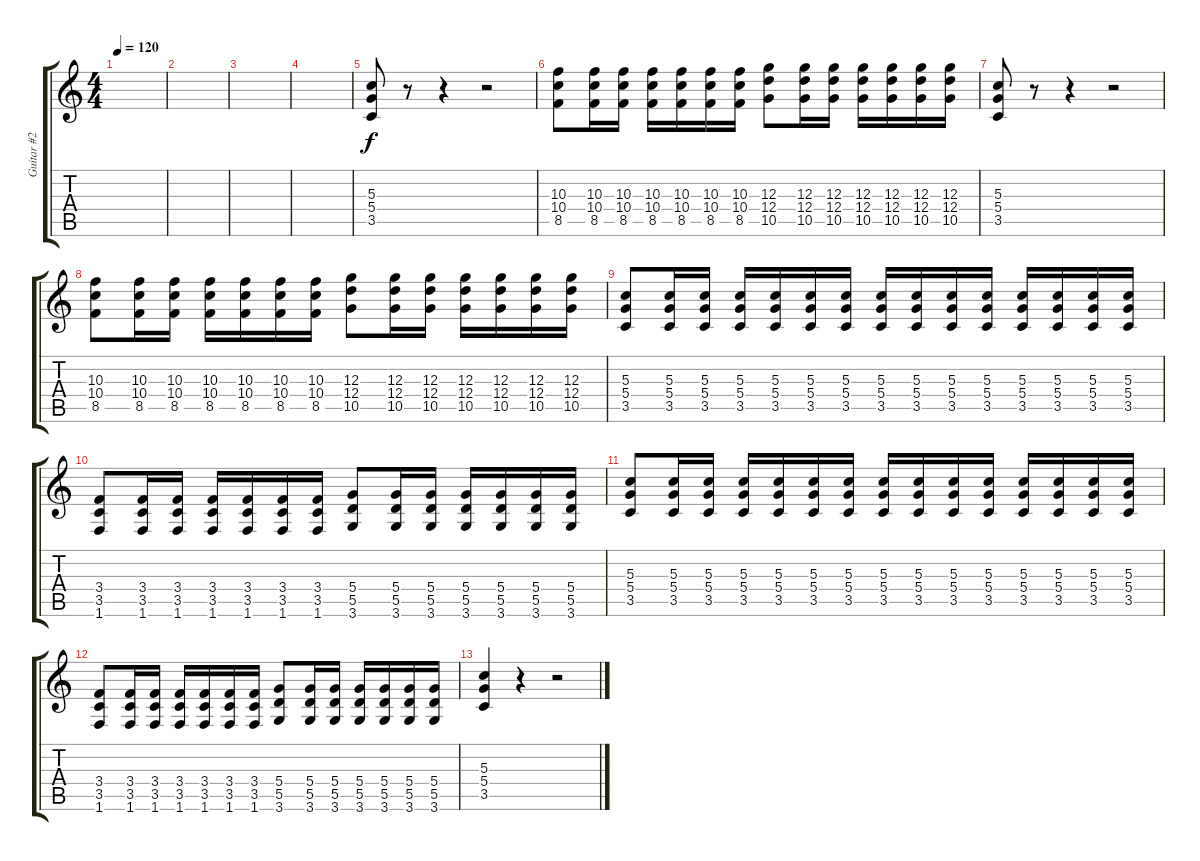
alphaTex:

\track ("Guitar #2" "Guitar #2") {instrument distortionguitar}
\staff {score tabs}
\tuning (E4 B3 G3 D3 A2 E2) {hide}
\ts (4 4)
\tempo 120
\clef g2
\ks c
|
|
|
|
(5.3 5.4 3.5).8 r.8 r.4 r.2 |
(10.3 10.4 8.5).8 (10.3 10.4 8.5).16 (10.3 10.4 8.5).16 (10.3 10.4 8.5).16 (10.3 10.4 8.5).16 (10.3 10.4 8.5).16 (10.3 10.4 8.5).16 (12.3 12.4 10.5).8 (12.3 12.4 10.5).16 (12.3 12.4 10.5).16 (12.3 12.4 10.5).16 (12.3 12.4 10.5).16 (12.3 12.4 10.5).16 (12.3 12.4 10.5).16 |
(5.3 5.4 3.5).8 r.8 r.4 r.2 |
(10.3 10.4 8.5).8 (10.3 10.4 8.5).16 (10.3 10.4 8.5).16 (10.3 10.4 8.5).16 (10.3 10.4 8.5).16 (10.3 10.4 8.5).16 (10.3 10.4 8.5).16 (12.3 12.4 10.5).8 (12.3 12.4 10.5).16 (12.3 12.4 10.5).16 (12.3 12.4 10.5).16 (12.3 12.4 10.5).16 (12.3 12.4 10.5).16 (12.3 12.4 10.5).16 |
(5.3 5.4 3.5).8 (5.3 5.4 3.5).16 (5.3 5.4 3.5).16 (5.3 5.4 3.5).16 (5.3 5.4 3.5).16 (5.3 5.4 3.5).16 (5.3 5.4 3.5).16 (5.3 5.4 3.5).16 (5.3 5.4 3.5).16 (5.3 5.4 3.5).16 (5.3 5.4 3.5).16 (5.3 5.4 3.5).16 (5.3 5.4 3.5).16 (5.3 5.4 3.5).16 (5.3 5.4 3.5).16 |
(3.4 3.5 1.6).8 (3.4 3.5 1.6).16 (3.4 3.5 1.6).16 (3.4 3.5 1.6).16 (3.4 3.5 1.6).16 (3.4 3.5 1.6).16 (3.4 3.5 1.6).16 (5.4 5.5 3.6).8 (5.4 5.5 3.6).16 (5.4 5.5 3.6).16 (5.4 5.5 3.6).16 (5.4 5.5 3.6).16 (5.4 5.5 3.6).16 (5.4 5.5 3.6).16 |
(5.3 5.4 3.5).8 (5.3 5.4 3.5).16 (5.3 5.4 3.5).16 (5.3 5.4 3.5).16 (5.3 5.4 3.5).16 (5.3 5.4 3.5).16 (5.3 5.4 3.5).16 (5.3 5.4 3.5).16 (5.3 5.4 3.5).16 (5.3 5.4 3.5).16 (5.3 5.4 3.5).16 (5.3 5.4 3.5).16 (5.3 5.4 3.5).16 (5.3 5.4 3.5).16 (5.3 5.4 3.5).16 |
(3.4 3.5 1.6).8 (3.4 3.5 1.6).16 (3.4 3.5 1.6).16 (3.4 3.5 1.6).16 (3.4 3.5 1.6).16 (3.4 3.5 1.6).16 (3.4 3.5 1.6).16 (5.4 5.5 3.6).8 (5.4 5.5 3.6).16 (5.4 5.5 3.6).16 (5.4 5.5 3.6).16 (5.4 5.5 3.6).16 (5.4 5.5 3.6).16 (5.4 5.5 3.6).16 |
(5.3 5.4 3.5).4 r.4 r.2
